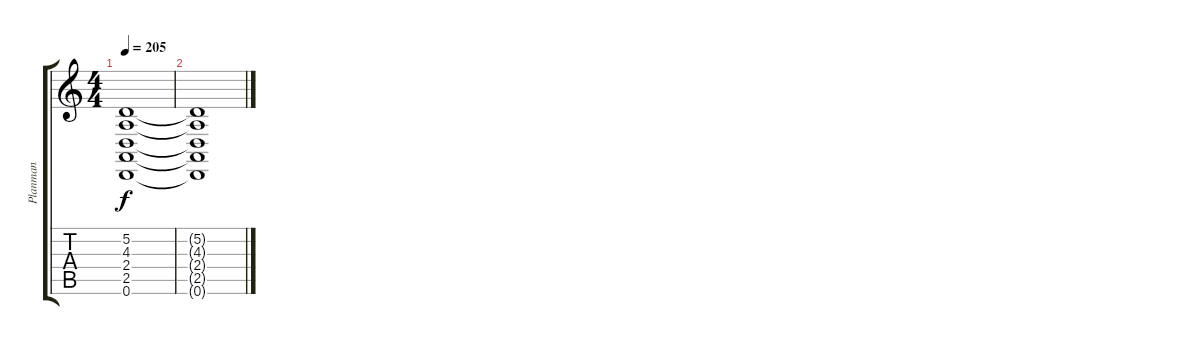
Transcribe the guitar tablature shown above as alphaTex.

\track ("Planman" "Planman") {instrument stringensemble1}
\staff {score tabs}
\tuning (D4 A3 F3 C3 G2 D2) {hide}
\ts (4 4)
\tempo 205
\clef g2
\ks c
(5.2 4.3 2.4 2.5 0.6).1{dy f} |
(5.2{t} 4.3{t} 2.4{t} 2.5{t} 0.6{t}).1
